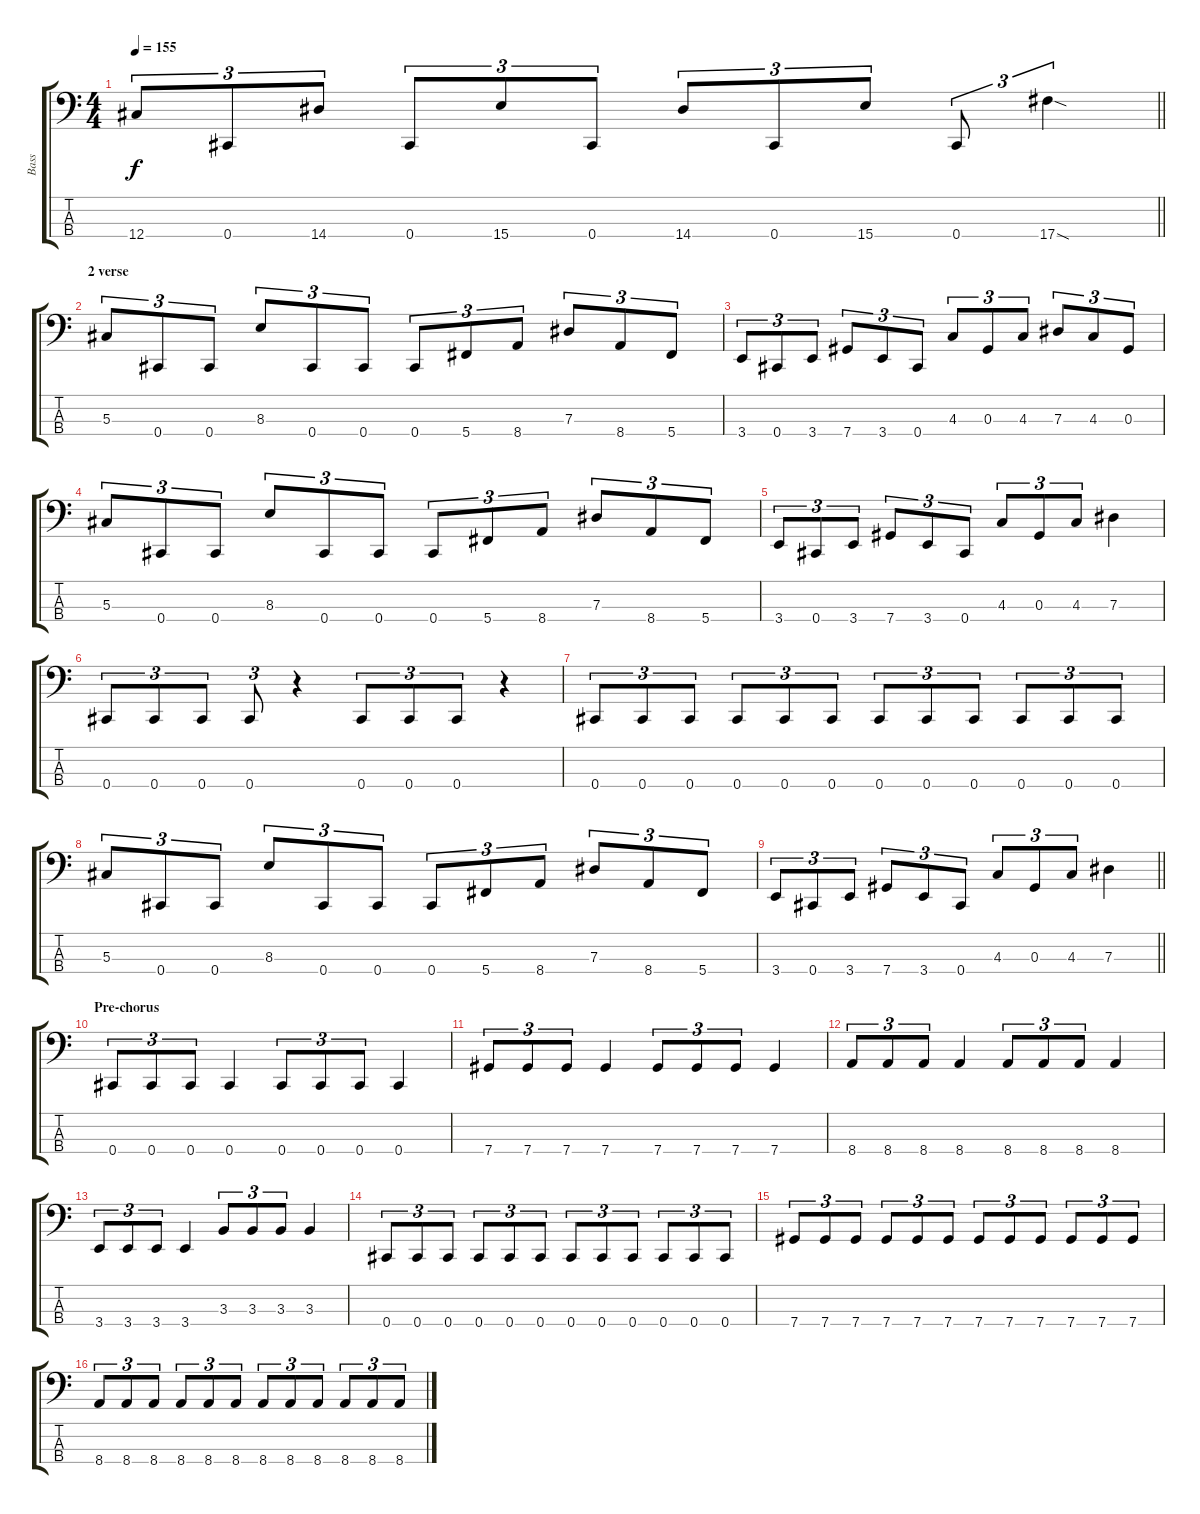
\track ("Bass" "Bass") {instrument electricbasspick}
\staff {score tabs}
\tuning (Gb2 Db2 Ab1 Db1) {hide}
\ts (4 4)
\tempo 155
\clef f4
\barLineRight lightlight
\ks c
12.4.8{tu (3 2) dy f} 0.4.8{tu (3 2)} 14.4.8{tu (3 2)} 0.4.8{tu (3 2)} 15.4.8{tu (3 2)} 0.4.8{tu (3 2)} 14.4.8{tu (3 2)} 0.4.8{tu (3 2)} 15.4.8{tu (3 2)} 0.4.8{tu (3 2)} 17.4{sod}.4{tu (3 2)} |
\section ("" "2 verse")
5.3.8{tu (3 2)} 0.4.8{tu (3 2)} 0.4.8{tu (3 2)} 8.3.8{tu (3 2)} 0.4.8{tu (3 2)} 0.4.8{tu (3 2)} 0.4.8{tu (3 2)} 5.4.8{tu (3 2)} 8.4.8{tu (3 2)} 7.3.8{tu (3 2)} 8.4.8{tu (3 2)} 5.4.8{tu (3 2)} |
3.4.8{tu (3 2)} 0.4.8{tu (3 2)} 3.4.8{tu (3 2)} 7.4.8{tu (3 2)} 3.4.8{tu (3 2)} 0.4.8{tu (3 2)} 4.3.8{tu (3 2)} 0.3.8{tu (3 2)} 4.3.8{tu (3 2)} 7.3.8{tu (3 2)} 4.3.8{tu (3 2)} 0.3.8{tu (3 2)} |
5.3.8{tu (3 2)} 0.4.8{tu (3 2)} 0.4.8{tu (3 2)} 8.3.8{tu (3 2)} 0.4.8{tu (3 2)} 0.4.8{tu (3 2)} 0.4.8{tu (3 2)} 5.4.8{tu (3 2)} 8.4.8{tu (3 2)} 7.3.8{tu (3 2)} 8.4.8{tu (3 2)} 5.4.8{tu (3 2)} |
3.4.8{tu (3 2)} 0.4.8{tu (3 2)} 3.4.8{tu (3 2)} 7.4.8{tu (3 2)} 3.4.8{tu (3 2)} 0.4.8{tu (3 2)} 4.3.8{tu (3 2)} 0.3.8{tu (3 2)} 4.3.8{tu (3 2)} 7.3.4 |
0.4.8{tu (3 2)} 0.4.8{tu (3 2)} 0.4.8{tu (3 2)} 0.4.8{tu (3 2)} r.4 0.4.8{tu (3 2)} 0.4.8{tu (3 2)} 0.4.8{tu (3 2)} r.4{tu (3 2)} |
0.4.8{tu (3 2)} 0.4.8{tu (3 2)} 0.4.8{tu (3 2)} 0.4.8{tu (3 2)} 0.4.8{tu (3 2)} 0.4.8{tu (3 2)} 0.4.8{tu (3 2)} 0.4.8{tu (3 2)} 0.4.8{tu (3 2)} 0.4.8{tu (3 2)} 0.4.8{tu (3 2)} 0.4.8{tu (3 2)} |
5.3.8{tu (3 2)} 0.4.8{tu (3 2)} 0.4.8{tu (3 2)} 8.3.8{tu (3 2)} 0.4.8{tu (3 2)} 0.4.8{tu (3 2)} 0.4.8{tu (3 2)} 5.4.8{tu (3 2)} 8.4.8{tu (3 2)} 7.3.8{tu (3 2)} 8.4.8{tu (3 2)} 5.4.8{tu (3 2)} |
\barLineRight lightlight
3.4.8{tu (3 2)} 0.4.8{tu (3 2)} 3.4.8{tu (3 2)} 7.4.8{tu (3 2)} 3.4.8{tu (3 2)} 0.4.8{tu (3 2)} 4.3.8{tu (3 2)} 0.3.8{tu (3 2)} 4.3.8{tu (3 2)} 7.3.4 |
\section ("" "Pre-chorus")
0.4.8{tu (3 2)} 0.4.8{tu (3 2)} 0.4.8{tu (3 2)} 0.4.4 0.4.8{tu (3 2)} 0.4.8{tu (3 2)} 0.4.8{tu (3 2)} 0.4.4 |
7.4.8{tu (3 2)} 7.4.8{tu (3 2)} 7.4.8{tu (3 2)} 7.4.4 7.4.8{tu (3 2)} 7.4.8{tu (3 2)} 7.4.8{tu (3 2)} 7.4.4 |
8.4.8{tu (3 2)} 8.4.8{tu (3 2)} 8.4.8{tu (3 2)} 8.4.4 8.4.8{tu (3 2)} 8.4.8{tu (3 2)} 8.4.8{tu (3 2)} 8.4.4 |
3.4.8{tu (3 2)} 3.4.8{tu (3 2)} 3.4.8{tu (3 2)} 3.4.4 3.3.8{tu (3 2)} 3.3.8{tu (3 2)} 3.3.8{tu (3 2)} 3.3.4 |
0.4.8{tu (3 2)} 0.4.8{tu (3 2)} 0.4.8{tu (3 2)} 0.4.8{tu (3 2)} 0.4.8{tu (3 2)} 0.4.8{tu (3 2)} 0.4.8{tu (3 2)} 0.4.8{tu (3 2)} 0.4.8{tu (3 2)} 0.4.8{tu (3 2)} 0.4.8{tu (3 2)} 0.4.8{tu (3 2)} |
7.4.8{tu (3 2)} 7.4.8{tu (3 2)} 7.4.8{tu (3 2)} 7.4.8{tu (3 2)} 7.4.8{tu (3 2)} 7.4.8{tu (3 2)} 7.4.8{tu (3 2)} 7.4.8{tu (3 2)} 7.4.8{tu (3 2)} 7.4.8{tu (3 2)} 7.4.8{tu (3 2)} 7.4.8{tu (3 2)} |
8.4.8{tu (3 2)} 8.4.8{tu (3 2)} 8.4.8{tu (3 2)} 8.4.8{tu (3 2)} 8.4.8{tu (3 2)} 8.4.8{tu (3 2)} 8.4.8{tu (3 2)} 8.4.8{tu (3 2)} 8.4.8{tu (3 2)} 8.4.8{tu (3 2)} 8.4.8{tu (3 2)} 8.4.8{tu (3 2)}
